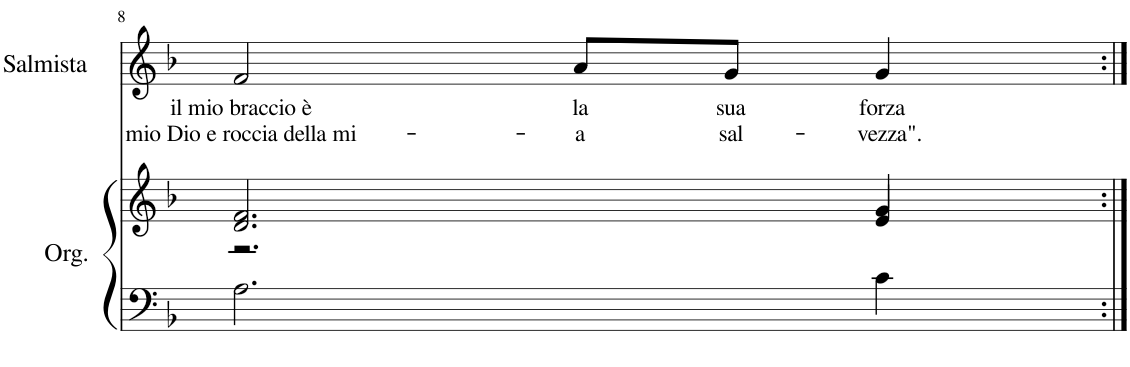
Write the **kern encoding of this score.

**kern	**kern	**kern	**text	**text
*part2	*part2	*part1	*part1	*part1
*staff3	*staff2	*staff1	*staff1	*staff1
*I"Organo	*	*I"Salmista	*	*
*I'Org.	*	*I'Salmista	*	*
!!LO:PB:g=z
*clefF4	*clefG2	*clefG2	*	*
*k[b-]	*k[b-]	*k[b-]	*	*
*M4/4	*M4/4	*M4/4	*	*
=8	=8	=8	=8	=8
*	*^	*	*	*
!	!	!	!	!LO:LY:b	!LO:LY:b
2.A\	2.d/ 2.f/	2.r	2f/	il mio braccio è	mio Dio e roccia della mi-
!	!	!	!	!LO:LY:b	!LO:LY:b
.	.	.	8a/L	la	-a
!	!	!	!	!LO:LY:b	!LO:LY:b
.	.	.	8g/J	sua	sal-
!	!	!	!	!LO:LY:b	!LO:LY:b
4c\	4g/	4e/	4g/	forza	-vezza".
*	*v	*v	*	*	*
=:|!	=:|!	=:|!	=:|!	=:|!
*-	*-	*-	*-	*-
